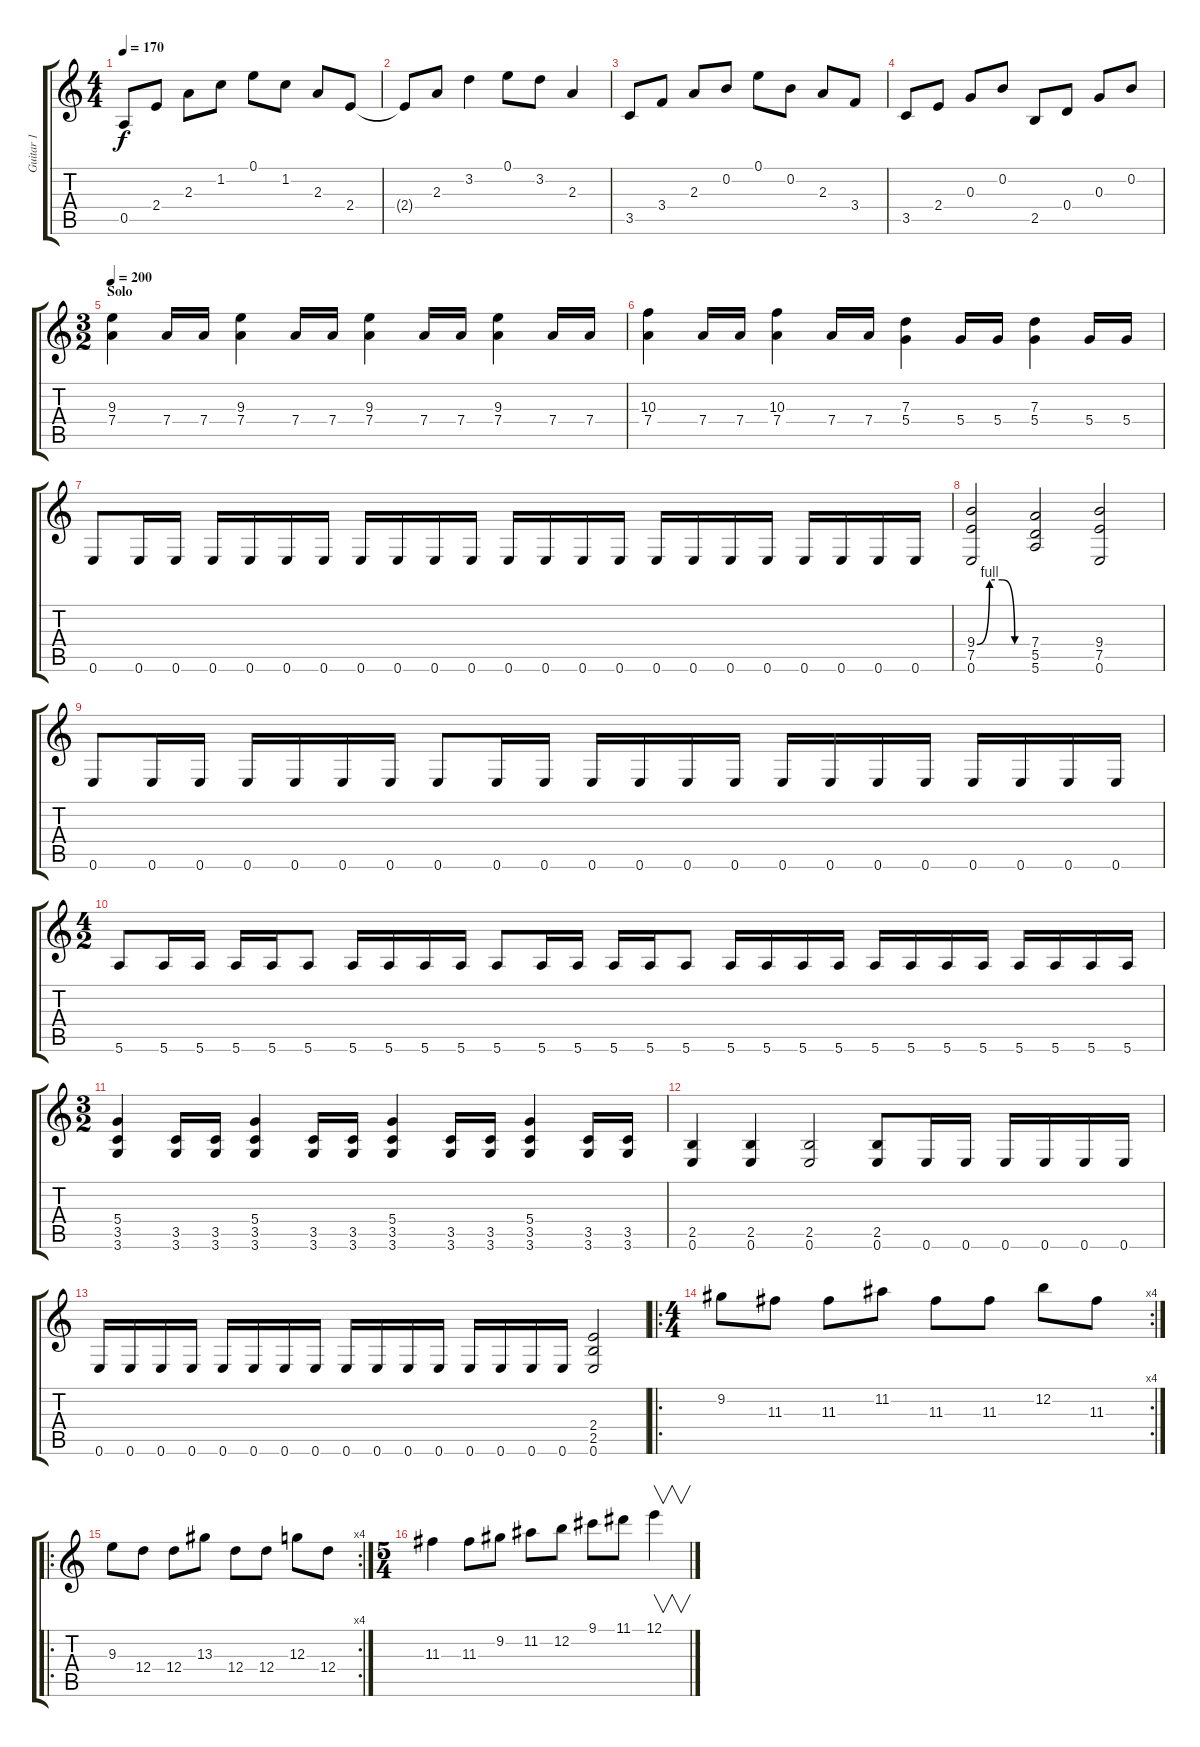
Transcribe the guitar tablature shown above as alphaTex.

\track ("Guitar 1" "Guitar 1") {instrument distortionguitar}
\staff {score tabs}
\tuning (E4 B3 G3 D3 A2 E2) {hide}
\ts (4 4)
\tempo 170
\clef g2
\ks c
0.5.8{dy f instrument electricguitarclean} 2.4.8 2.3.8 1.2.8 0.1.8 1.2.8 2.3.8 2.4.8 |
2.4{t}.8 2.3.8 3.2.4 0.1.8 3.2.8 2.3.4 |
3.5.8 3.4.8 2.3.8 0.2.8 0.1.8 0.2.8 2.3.8 3.4.8 |
3.5.8 2.4.8 0.3.8 0.2.8 2.5.8 0.4.8 0.3.8 0.2.8 |
\ts (3 2)
\section ("" "Solo")
\tempo 200
(9.3 7.4).4{instrument distortionguitar} 7.4.16 7.4.16 (9.3 7.4).4 7.4.16 7.4.16 (9.3 7.4).4 7.4.16 7.4.16 (9.3 7.4).4 7.4.16 7.4.16 |
(10.3 7.4).4 7.4.16 7.4.16 (10.3 7.4).4 7.4.16 7.4.16 (7.3 5.4).4 5.4.16 5.4.16 (7.3 5.4).4 5.4.16 5.4.16 |
0.6.8 0.6.16 0.6.16 0.6.16 0.6.16 0.6.16 0.6.16 0.6.16 0.6.16 0.6.16 0.6.16 0.6.16 0.6.16 0.6.16 0.6.16 0.6.16 0.6.16 0.6.16 0.6.16 0.6.16 0.6.16 0.6.16 0.6.16 |
(9.4{be (custom 0 0 15 4 30 4 45 0 60 0)} 7.5 0.6).2 (7.4 5.5 5.6).2 (9.4 7.5 0.6).2 |
0.6.8 0.6.16 0.6.16 0.6.16 0.6.16 0.6.16 0.6.16 0.6.8 0.6.16 0.6.16 0.6.16 0.6.16 0.6.16 0.6.16 0.6.16 0.6.16 0.6.16 0.6.16 0.6.16 0.6.16 0.6.16 0.6.16 |
\ts (4 2)
5.6.8 5.6.16 5.6.16 5.6.16 5.6.16 5.6.8 5.6.16 5.6.16 5.6.16 5.6.16 5.6.8 5.6.16 5.6.16 5.6.16 5.6.16 5.6.8 5.6.16 5.6.16 5.6.16 5.6.16 5.6.16 5.6.16 5.6.16 5.6.16 5.6.16 5.6.16 5.6.16 5.6.16 |
\ts (3 2)
(5.4 3.5 3.6).4 (3.5 3.6).16 (3.5 3.6).16 (5.4 3.5 3.6).4 (3.5 3.6).16 (3.5 3.6).16 (5.4 3.5 3.6).4 (3.5 3.6).16 (3.5 3.6).16 (5.4 3.5 3.6).4 (3.5 3.6).16 (3.5 3.6).16 |
(2.5 0.6).4 (2.5 0.6).4 (2.5 0.6).2 (2.5 0.6).8 0.6.16 0.6.16 0.6.16 0.6.16 0.6.16 0.6.16 |
0.6.16 0.6.16 0.6.16 0.6.16 0.6.16 0.6.16 0.6.16 0.6.16 0.6.16 0.6.16 0.6.16 0.6.16 0.6.16 0.6.16 0.6.16 0.6.16 (2.4 2.5 0.6).2 |
\ro
\rc 4
\ts (4 4)
9.2.8 11.3.8 11.3.8 11.2.8 11.3.8 11.3.8 12.2.8 11.3.8 |
\ro
\rc 4
9.3.8 12.4.8 12.4.8 13.3.8 12.4.8 12.4.8 12.3.8 12.4.8 |
\ts (5 4)
11.3.4 11.3.8 9.2.8 11.2.8 12.2.8 9.1.8 11.1.8 12.1.4{v}
